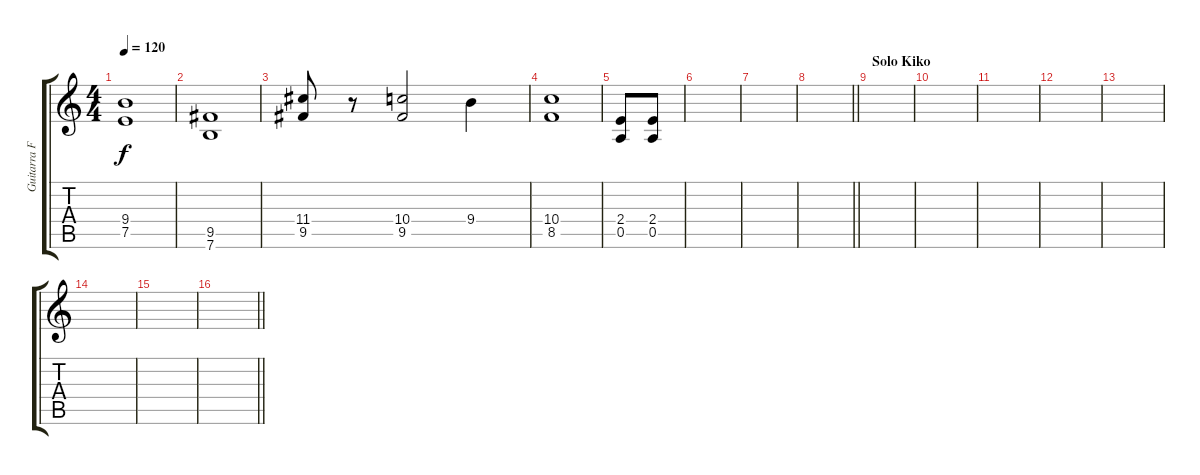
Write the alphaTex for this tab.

\track ("Guitarra Fill" "Guitarra F") {instrument distortionguitar}
\staff {score tabs}
\tuning (E4 B3 G3 D3 A2 E2) {hide}
\ts (4 4)
\tempo 120
\clef g2
\ks c
(9.4 7.5).1{dy f} |
(9.5 7.6).1 |
(11.4 9.5).8 r.8 (10.4 9.5).2 9.4.4 |
(10.4 8.5).1 |
(2.4 0.5).8 (2.4 0.5).8 |
|
|
\barLineRight lightlight
|
\section ("" "Solo Kiko")
|
|
|
|
|
|
|
\barLineRight lightlight
